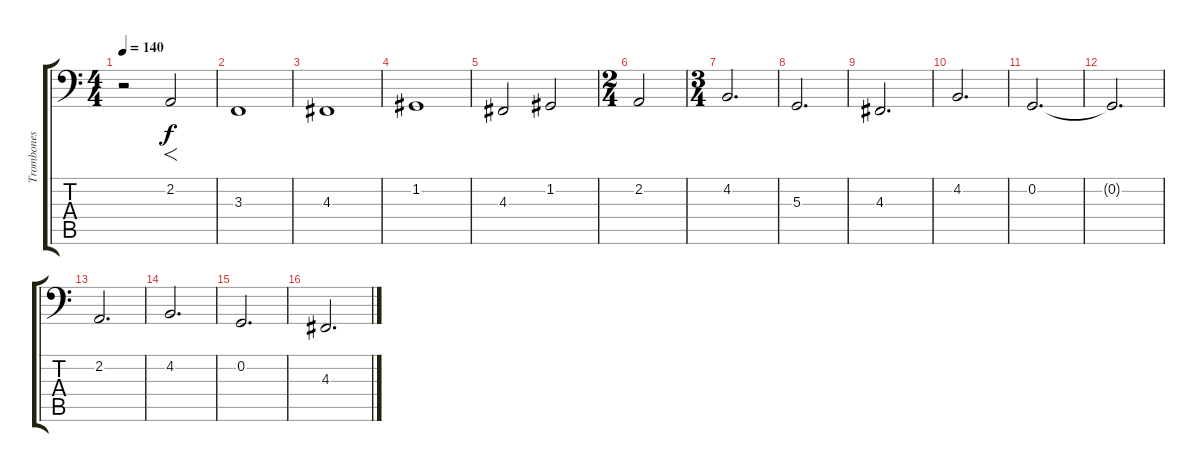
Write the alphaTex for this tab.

\track ("Trombones" "Trombones") {instrument trombone}
\staff {score tabs}
\tuning (C3 G2 D2 A1 E1 B0) {hide}
\ts (4 4)
\tempo 140
\clef f4
\ks c
r.2{dy f} 2.2.2{f} |
3.3.1 |
4.3.1 |
1.2.1 |
4.3.2 1.2.2 |
\ts (2 4)
2.2.2 |
\ts (3 4)
4.2.2{d} |
5.3.2{d} |
4.3.2{d} |
4.2.2{d} |
0.2.2{d} |
0.2{t}.2{d} |
2.2.2{d} |
4.2.2{d} |
0.2.2{d} |
4.3.2{d}
